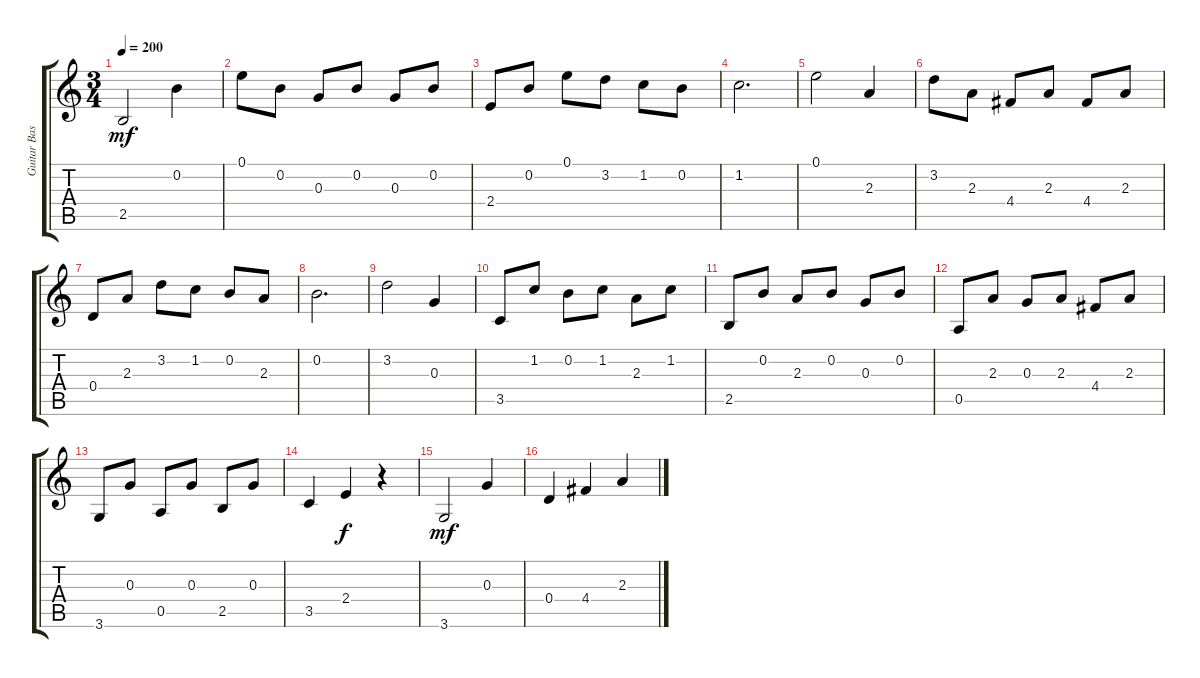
\track ("Guitar Bass" "Guitar Bas") {instrument acousticguitarnylon}
\staff {score tabs}
\tuning (E4 B3 G3 D3 A2 E2) {hide}
\ts (3 4)
\tempo 200
\clef g2
\ks c
2.5.2{dy mf} 0.2.4 |
0.1.8 0.2.8 0.3.8 0.2.8 0.3.8 0.2.8 |
2.4.8 0.2.8 0.1.8 3.2.8 1.2.8 0.2.8 |
1.2.2{d} |
0.1.2 2.3.4 |
3.2.8 2.3.8 4.4.8 2.3.8 4.4.8 2.3.8 |
0.4.8 2.3.8 3.2.8 1.2.8 0.2.8 2.3.8 |
0.2.2{d} |
3.2.2 0.3.4 |
3.5.8 1.2.8 0.2.8 1.2.8 2.3.8 1.2.8 |
2.5.8 0.2.8 2.3.8 0.2.8 0.3.8 0.2.8 |
0.5.8 2.3.8 0.3.8 2.3.8 4.4.8 2.3.8 |
3.6.8 0.3.8 0.5.8 0.3.8 2.5.8 0.3.8 |
3.5.4 2.4.4{dy f} r.4 |
3.6.2{dy mf} 0.3.4 |
0.4.4 4.4.4 2.3.4
